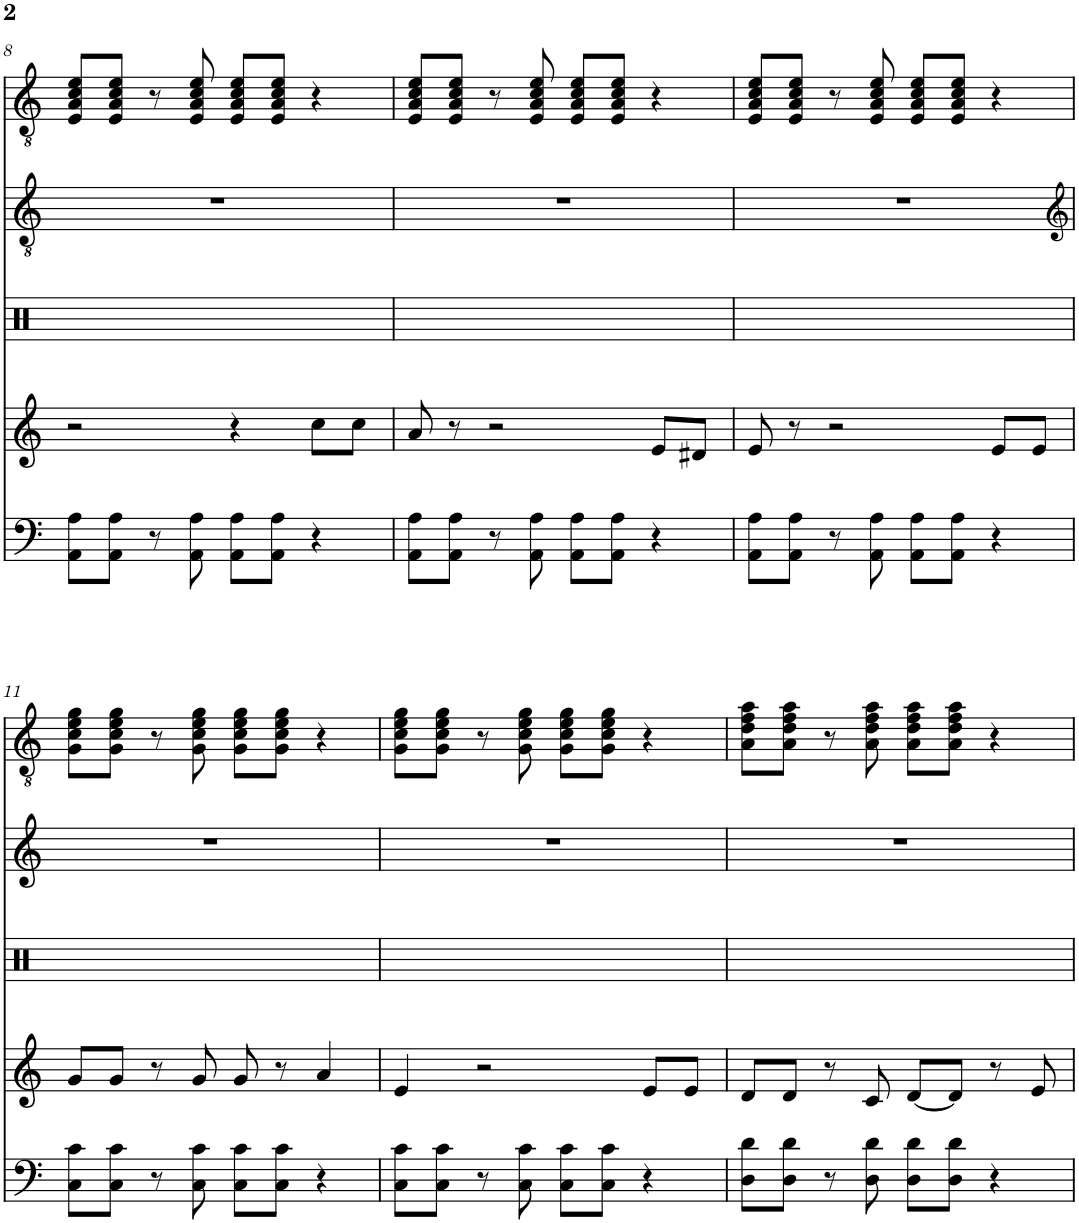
**kern	**kern	**kern	**kern	**kern
*part5	*part4	*part3	*part2	*part1
*staff5	*staff4	*staff3	*staff2	*staff1
*I"Voice	*I"Voice	*I"Voice	*I"Voice	*I"Voice
*I'V	*I'V	*I'V	*I'V	*I'V
!!LO:PB:g=z
*clefF4	*clefG2	*clefX	*clefGv2	*clefGv2
*k[]	*k[]	*k[]	*k[]	*k[]
*M4/4	*M4/4	*M4/4	*M4/4	*M4/4
=8	=8	=8	=8	=8
8AA\ 8A\L	2r	1ryy	1r	8E/ 8A/ 8c/ 8e/L
8AA\ 8A\J	.	.	.	8E/ 8A/ 8c/ 8e/J
8r	.	.	.	8r
8AA\ 8A\	.	.	.	8E/ 8A/ 8c/ 8e/
8AA\ 8A\L	4r	.	.	8E/ 8A/ 8c/ 8e/L
8AA\ 8A\J	.	.	.	8E/ 8A/ 8c/ 8e/J
4r	8cc\L	.	.	4r
.	8cc\J	.	.	.
=9	=9	=9	=9	=9
8AA\ 8A\L	8a/	1ryy	1r	8E/ 8A/ 8c/ 8e/L
8AA\ 8A\J	8r	.	.	8E/ 8A/ 8c/ 8e/J
8r	2r	.	.	8r
8AA\ 8A\	.	.	.	8E/ 8A/ 8c/ 8e/
8AA\ 8A\L	.	.	.	8E/ 8A/ 8c/ 8e/L
8AA\ 8A\J	.	.	.	8E/ 8A/ 8c/ 8e/J
4r	8e/L	.	.	4r
.	8d#X/J	.	.	.
=10	=10	=10	=10	=10
8AA\ 8A\L	8e/	1ryy	1r	8E/ 8A/ 8c/ 8e/L
8AA\ 8A\J	8r	.	.	8E/ 8A/ 8c/ 8e/J
8r	2r	.	.	8r
8AA\ 8A\	.	.	.	8E/ 8A/ 8c/ 8e/
8AA\ 8A\L	.	.	.	8E/ 8A/ 8c/ 8e/L
8AA\ 8A\J	.	.	.	8E/ 8A/ 8c/ 8e/J
4r	8e/L	.	.	4r
.	8e/J	.	.	.
!!LO:LB:g=z
=11	=11	=11	=11	=11
*	*	*	*clefG2	*
8C\ 8c\L	8g/L	1ryy	1r	8G\ 8c\ 8e\ 8g\L
8C\ 8c\J	8g/J	.	.	8G\ 8c\ 8e\ 8g\J
8r	8r	.	.	8r
8C\ 8c\	8g/	.	.	8G\ 8c\ 8e\ 8g\
8C\ 8c\L	8g/	.	.	8G\ 8c\ 8e\ 8g\L
8C\ 8c\J	8r	.	.	8G\ 8c\ 8e\ 8g\J
4r	4a/	.	.	4r
=12	=12	=12	=12	=12
8C\ 8c\L	4e/	1ryy	1r	8G\ 8c\ 8e\ 8g\L
8C\ 8c\J	.	.	.	8G\ 8c\ 8e\ 8g\J
8r	2r	.	.	8r
8C\ 8c\	.	.	.	8G\ 8c\ 8e\ 8g\
8C\ 8c\L	.	.	.	8G\ 8c\ 8e\ 8g\L
8C\ 8c\J	.	.	.	8G\ 8c\ 8e\ 8g\J
4r	8e/L	.	.	4r
.	8e/J	.	.	.
=13	=13	=13	=13	=13
8D\ 8d\L	8d/L	1ryy	1r	8A\ 8d\ 8f\ 8a\L
8D\ 8d\J	8d/J	.	.	8A\ 8d\ 8f\ 8a\J
8r	8r	.	.	8r
8D\ 8d\	8c/	.	.	8A\ 8d\ 8f\ 8a\
8D\ 8d\L	[<8d/L	.	.	8A\ 8d\ 8f\ 8a\L
8D\ 8d\J	8d/J]	.	.	8A\ 8d\ 8f\ 8a\J
4r	8r	.	.	4r
.	8e/	.	.	.
=	=	=	=	=
*-	*-	*-	*-	*-
